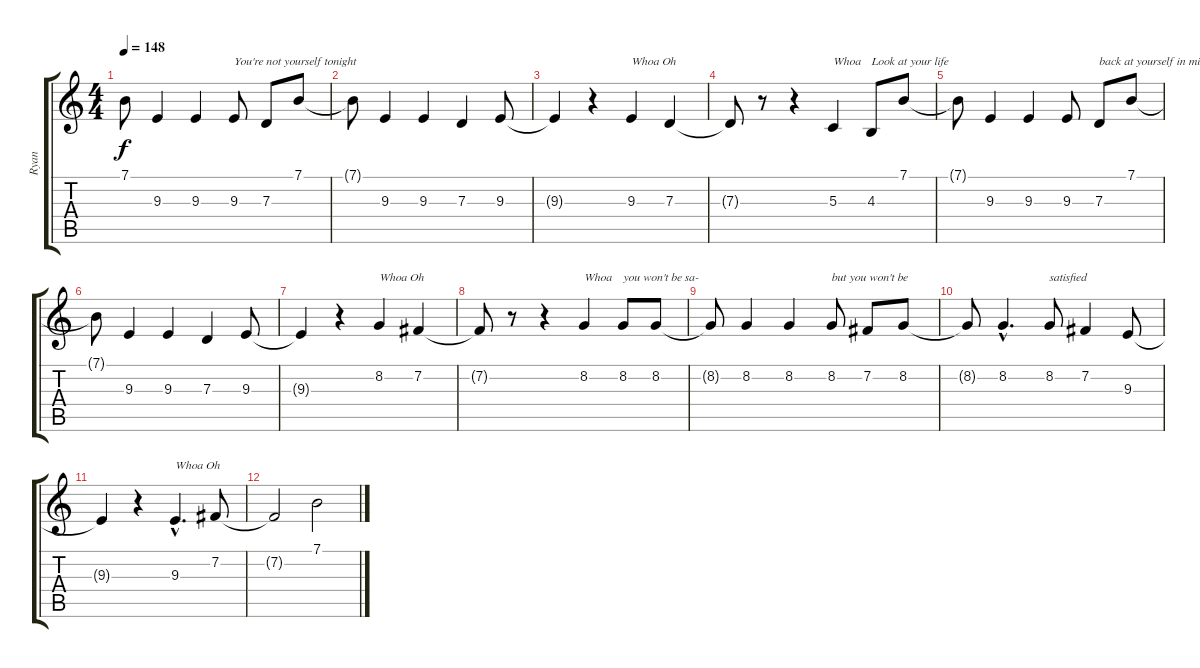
\track ("Ryan" "Ryan") {instrument lead2sawtooth}
\staff {score tabs}
\tuning (E4 B3 G3 D3 A2 E2) {hide}
\ts (4 4)
\tempo 148
\clef g2
\ks c
7.1{t}.8{dy f} 9.3.4 9.3.4 9.3.8{txt "You're not yourself tonight"} 7.3.8 7.1.8 |
7.1{t}.8 9.3.4 9.3.4 7.3.4 9.3.8 |
9.3{t}.4 r.4 9.3.4{txt "Whoa Oh"} 7.3.4 |
7.3{t}.8 r.8 r.4 5.3.4{txt "Whoa"} 4.3.8{txt "Look at your life"} 7.1.8 |
7.1{t}.8 9.3.4 9.3.4 9.3.8 7.3.8{txt "back at yourself in mine"} 7.1.8 |
7.1{t}.8 9.3.4 9.3.4 7.3.4 9.3.8 |
9.3{t}.4 r.4 8.2.4{txt "Whoa Oh"} 7.2.4 |
7.2{t}.8 r.8 r.4 8.2.4{txt "Whoa"} 8.2.8{txt "you won't be sa-"} 8.2.8 |
8.2{t}.8 8.2.4 8.2.4 8.2.8{txt "but you won't be"} 7.2.8 8.2.8 |
8.2{t}.8 8.2{hac}.4{d} 8.2.8{txt "satisfied"} 7.2.4 9.3.8 |
9.3{t}.4 r.4 9.3{hac}.4{d txt "Whoa Oh"} 7.2.8 |
7.2{t}.2 7.1.2
